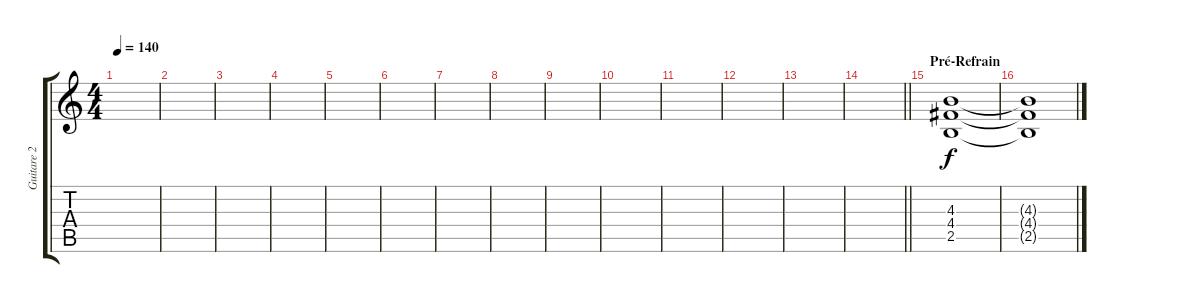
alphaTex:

\track ("Guitare 2" "Guitare 2") {instrument distortionguitar}
\staff {score tabs}
\tuning (E4 B3 G3 D3 A2 E2) {hide}
\ts (4 4)
\tempo 140
\clef g2
\ks c
|
|
|
|
|
|
|
|
|
|
|
|
|
\barLineRight lightlight
|
\section ("" "Pré-Refrain")
(4.3 4.4 2.5).1 |
(4.3{t} 4.4{t} 2.5{t}).1
